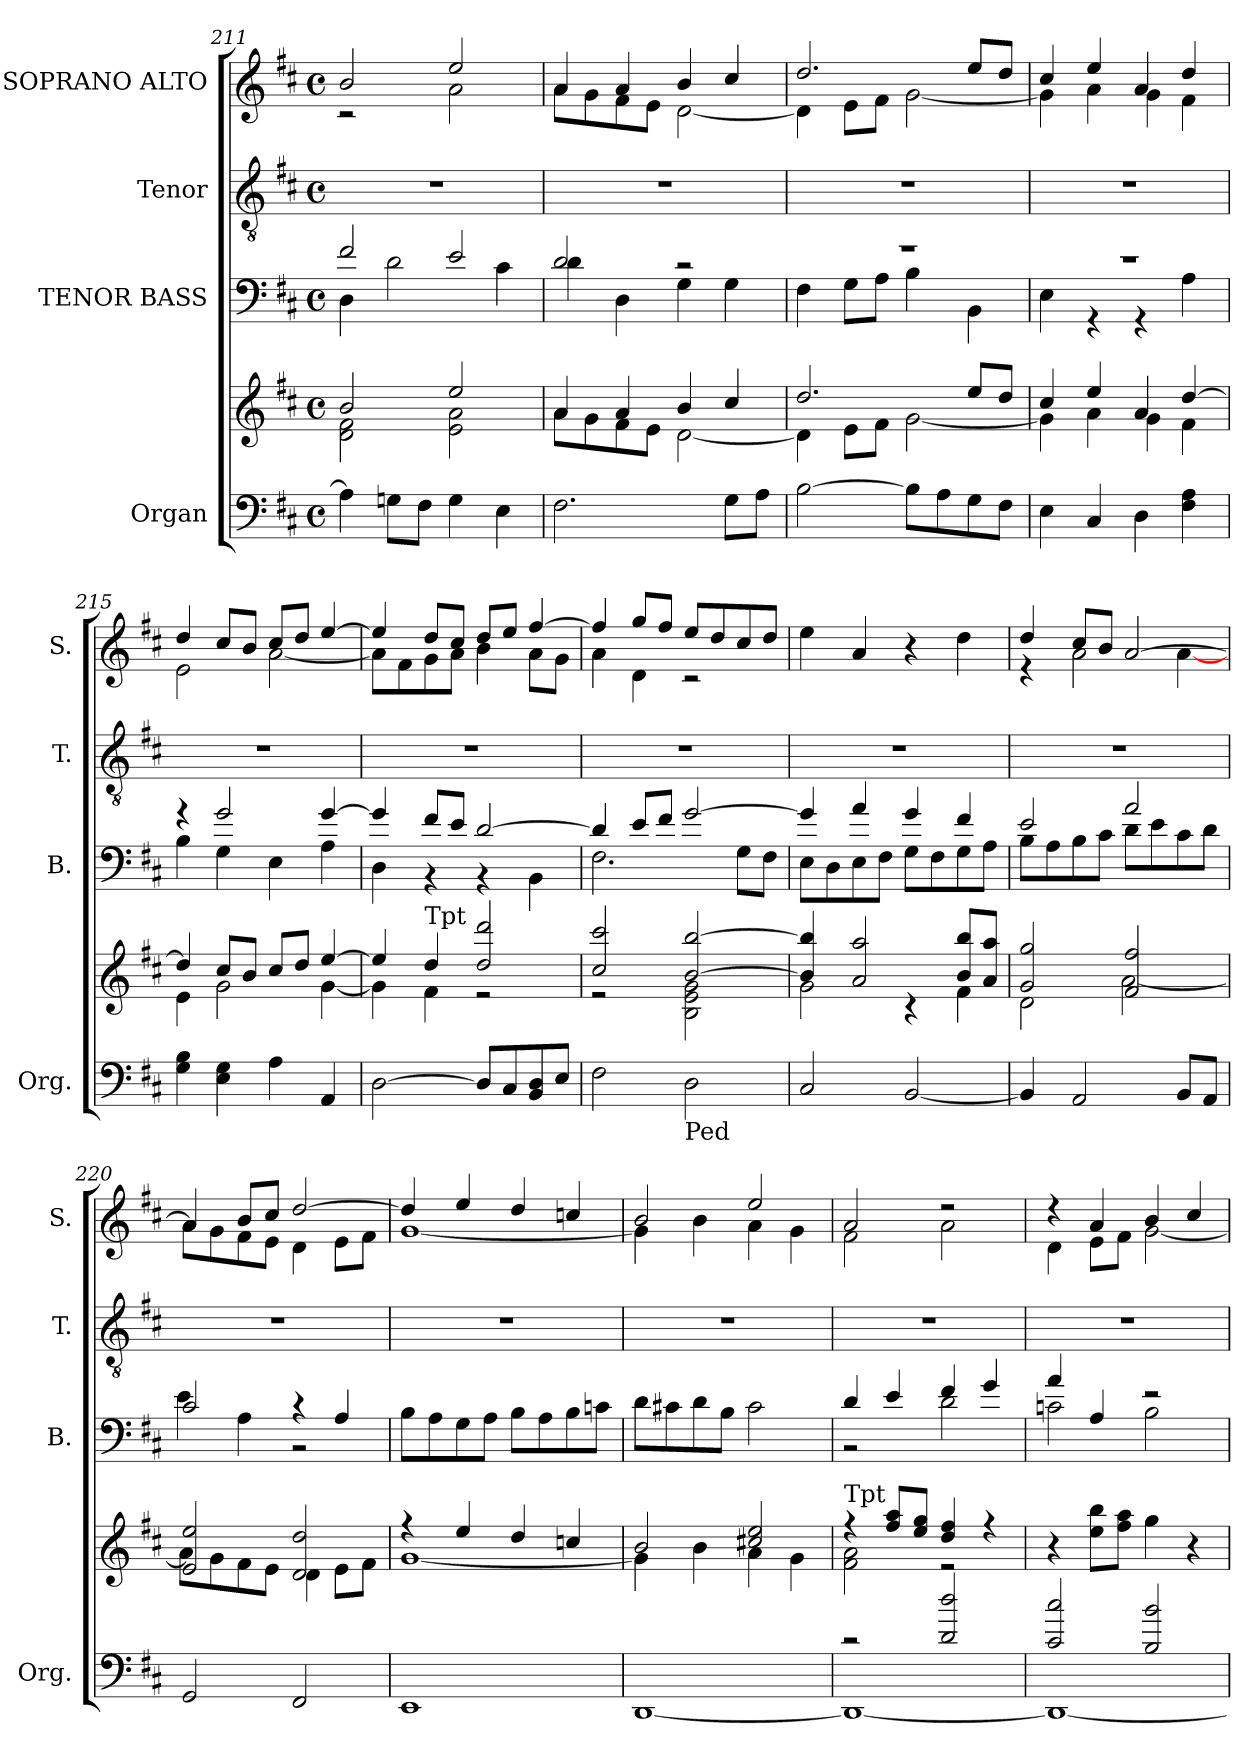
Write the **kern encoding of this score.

**kern	**kern	**kern	**kern	**kern
*part4	*part4	*part3	*part2	*part1
*staff5	*staff4	*staff3	*staff2	*staff1
*I"Organ	*	*I"TENOR BASS	*I"Tenor	*I"SOPRANO ALTO
*I'Org.	*	*I'B.	*I'T.	*I'S.
*clefF4	*clefG2	*clefF4	*clefGv2	*clefG2
*	*	*	*ITrd7c12	*
*k[f#c#]	*k[f#c#]	*k[f#c#]	*k[f#c#]	*k[f#c#]
*D:	*D:	*D:	*D:	*D:
*M4/4	*M4/4	*M4/4	*M4/4	*M4/4
*met(c)	*met(c)	*met(c)	*met(c)	*met(c)
=211	=211	=211	=211	=211
*	*^	*^	*	*^
4Ai\]	2bi/	2di\ 2f#i	2f#i/	4Di\	1r	2bi/	2r
8Gni\L	.	.	.	2di\	.	.	.
8F#i\J	.	.	.	.	.	.	.
4Gi\	2eei/	2ei\ 2ai	2ei/	.	.	2eei/	2ai\
4Ei\	.	.	.	4c#i\	.	.	.
=212	=212	=212	=212	=212	=212	=212	=212
2.F#i\	4ai/	8ai\L	2di/	4di\	1r	4ai/	8ai\L
.	.	8gi\	.	.	.	.	8gi\
.	4ai/	8f#i\	.	4Di\	.	4ai/	8f#i\
.	.	8ei\J	.	.	.	.	8ei\J
.	4bi/	[2di\	2r	4Gi\	.	4bi/	[2di\
8Gi\L	4cc#i/	.	.	4Gi\	.	4cc#i/	.
8Ai\J	.	.	.	.	.	.	.
=213	=213	=213	=213	=213	=213	=213	=213
[2Bi\	2.ddi/	4di\]	1r	4F#i\	1r	2.ddi/	4di\]
.	.	8ei\L	.	8Gi\L	.	.	8ei\L
.	.	8f#i\J	.	8Ai\J	.	.	8f#i\J
8Bi\L]	.	[2gi\	.	4Bi\	.	.	[2gi\
8Ai\	.	.	.	.	.	.	.
8Gi\	8eei/L	.	.	4BBi\	.	8eei/L	.
8F#i\J	8ddi/J	.	.	.	.	8ddi/J	.
!!LO:PB:g=z	!!
=214	=214	=214	=214	=214	=214	=214	=214
4Ei\	4cc#i/	4gi\]	1r	4Ei\	1r	4cc#i/	4gi\]
4C#i/	4eei/	4ai\	.	4r	.	4eei/	4ai\
4Di\	4ai/	4gi\	.	4r	.	4ai/	4gi\
4F#i\ 4Ai	[4ddi/	4f#i\	.	4Ai\	.	4ddi/	4f#i\
=215	=215	=215	=215	=215	=215	=215	=215
4Gi\ 4Bi	4ddi/]	4ei\	4r	4Bi\	1r	4ddi/	2ei\
4Ei\ 4Gi	8cc#i/L	2gi\	2gi/	4Gi\	.	8cc#i/L	.
.	8bi/J	.	.	.	.	8bi/J	.
4Ai\	8cc#i/L	.	.	4Ei\	.	8cc#i/L	[2ai\
.	8ddi/J	.	.	.	.	8ddi/J	.
4AAi/	[4eei/	[4gi\	[4gi/	4Ai\	.	[4eei/	.
=216	=216	=216	=216	=216	=216	=216	=216
[2Di\	4eei/]	4gi\]	4gi/]	4Di\	1r	4eei/]	8ai\L]
.	.	.	.	.	.	.	8f#i\
!	!LO:TX:a:t=Tpt	!	!	!	!	!	!
.	4ddi/	4f#i\	8f#i/L	4r	.	8ddi/L	8gi\
.	.	.	8ei/J	.	.	8cc#i/J	8ai\J
8Di/L]	2ddi/ 2dddi	2r	[2di/	4r	.	8ddi/L	4bi\
8C#i/	.	.	.	.	.	8eei/J	.
8BBi/ 8Di	.	.	.	4BBi\	.	[4ff#i/	8ai\L
8Ei/J	.	.	.	.	.	.	8gi\J
=217	=217	=217	=217	=217	=217	=217	=217
2F#i\	2cc#i/ 2ccc#i	2r	4di/]	2.F#i\	1r	4ff#i/]	4ai\
.	.	.	8ei/L	.	.	8ggi/L	4di\
.	.	.	8f#i/J	.	.	8ff#i/J	.
!LO:TX:b:t=Ped	!	!	!	!	!	!	!
2Di\	[2bi/ [2bbi	2Bi\ 2ei 2gi	[2gi/	.	.	8eei/L	2r
.	.	.	.	.	.	8ddi/	.
.	.	.	.	8Gi\L	.	8cc#i/	.
.	.	.	.	8F#i\J	.	8ddi/J	.
*	*	*	*	*	*	*v	*v
=218	=218	=218	=218	=218	=218	=218
2C#i/	4bi/] 4bbi]	2gi\	4gi/]	8Ei\L	1r	4eei\
.	.	.	.	8Di\	.	.
.	2ai/ 2aai	.	4ai/	8Ei\	.	4ai/
.	.	.	.	8F#i\J	.	.
[2BBi/	.	4r	4gi/	8Gi\L	.	4r
.	.	.	.	8F#i\	.	.
.	8bi/ 8bbiL	4f#i\	4f#i/	8Gi\	.	4ddi\
.	8ai/ 8aaiJ	.	.	8Ai\J	.	.
=219	=219	=219	=219	=219	=219	=219
*	*	*	*	*	*	*^
4BBi/]	2gi/ 2ggi	2di\	2ei/	8Bi\L	1r	4ddi/	4r
.	.	.	.	8Ai\	.	.	.
2AAi/	.	.	.	8Bi\	.	8cc#i/L	2ai\
.	.	.	.	8c#i\J	.	8bi/J	.
.	2f#i/ 2ff#i	[2ai\	2ai/	8di\L	.	[2ai/	.
.	.	.	.	8ei\	.	.	.
8BBi/L	.	.	.	8c#i\	.	.	[4ai\
8AAi/J	.	.	.	8di\J	.	.	.
!!LO:LB:g=z	!!
=220	=220	=220	=220	=220	=220	=220	=220
2GGi/	2ei/ 2eei	8ai\L]	2c#i/	4ei\	1r	4ai/]	8ai\L
.	.	8gi\	.	.	.	.	8gi\
.	.	8f#i\	.	4Ai\	.	8bi/L	8f#i\
.	.	8ei\J	.	.	.	8cc#i/J	8ei\J
2FF#i/	2di/ 2ddi	4di\	4r	2r	.	[2ddi/	4di\
.	.	8ei\L	4Ai/	.	.	.	8ei\L
.	.	8f#i\J	.	.	.	.	8f#i\J
*	*	*	*v	*v	*	*	*
=221	=221	=221	=221	=221	=221	=221
1EEi	4r	[1gi	8Bi\L	1r	4ddi/]	[1gi
.	.	.	8Ai\	.	.	.
.	4eei/	.	8Gi\	.	4eei/	.
.	.	.	8Ai\J	.	.	.
.	4ddi/	.	8Bi\L	.	4ddi/	.
.	.	.	8Ai\	.	.	.
.	4ccni/	.	8Bi\	.	4ccni/	.
.	.	.	8cni\J	.	.	.
=222	=222	=222	=222	=222	=222	=222
[1DDi	2bi/	4gi\]	8di\L	1r	2bi/	4gi\]
.	.	.	8c#Xi\	.	.	.
.	.	4bi\	8di\	.	.	4bi\
.	.	.	8Bi\J	.	.	.
.	2cc#Xi/ 2eei	4ai\	2c#i\	.	2eei/	4ai\
.	.	4gi\	.	.	.	4gi\
=223	=223	=223	=223	=223	=223	=223
*^	*	*	*^	*	*	*
!	!	!LO:TX:a:t=Tpt	!	!	!	!	!	!
2r	1DDi_	4r	2f#i\ 2ai	4di/	2r	1r	2ai/	2f#i\
.	.	8ff#i/ 8aaiL	.	4ei/	.	.	.	.
.	.	8eei/ 8ggiJ	.	.	.	.	.	.
2di/ 2ddi	.	4ddi/ 4ff#i	2r	4f#i/	2di\	.	2r	2ai\
.	.	4r	.	4gi/	.	.	.	.
*	*	*v	*v	*	*	*	*	*
!!LO:LB:g=z	!!
=224	=224	=224	=224	=224	=224	=224	=224
2c#i/ 2cc#i	1DDi_	4r	4ai/	2cni\	1r	4r	4di\
.	.	8eei\ 8bbiL	4Ai/	.	.	4ai/	8ei\L
.	.	8ff#i\ 8aaiJ	.	.	.	.	8f#i\J
2Bi/ 2bi	.	4ggi\	2r	2Bi\	.	4bi/	[2gi\
.	.	4r	.	.	.	4cc#i/	.
*v	*v	*	*v	*v	*	*v	*v
=	=	=	=	=
*-	*-	*-	*-	*-
